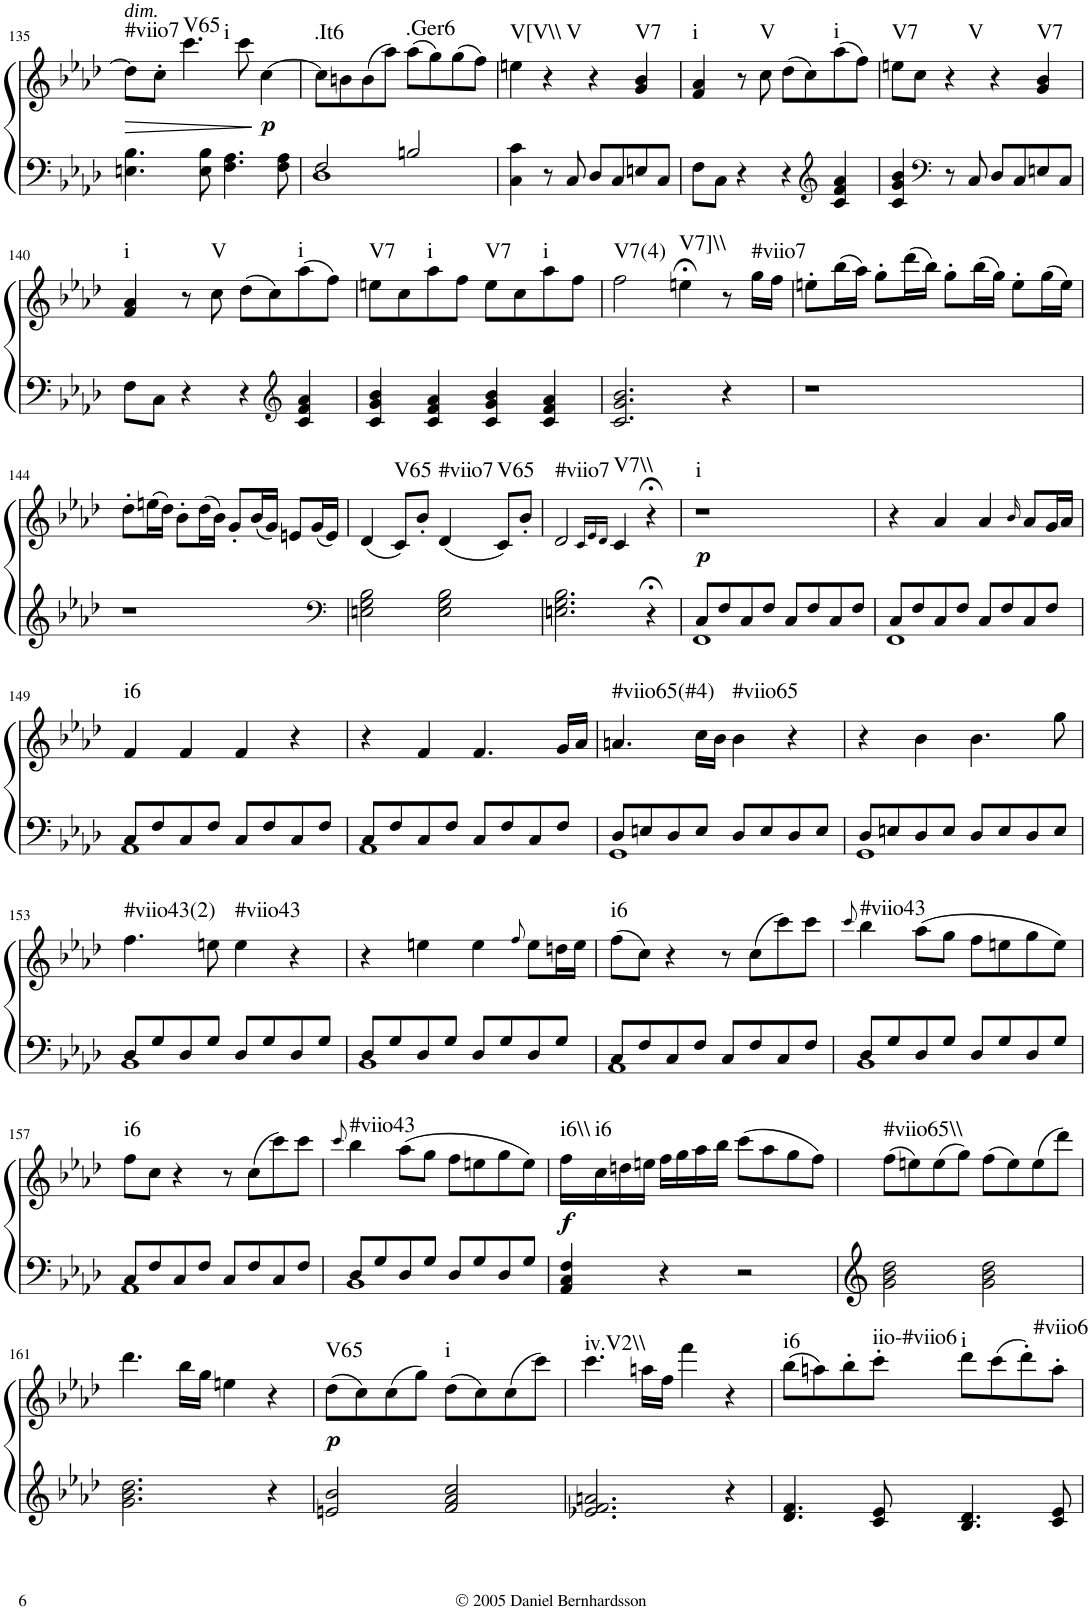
**kern	**kern	**dynam	**harte
*part1	*part1	*part1	*part1
*staff2	*staff1	*staff1/2	*
*I"Piano	*	*	*
*I'Pno.	*	*	*
!!LO:PB:g=z
*clefG2	*clefG2	*	*
*k[b-e-a-d-]	*k[b-e-a-d-]	*	*
*M4/4	*M4/4	*	*
*met(c)	*met(c)	*	*
=135	=135	=135	=135
!	!LO:TX:a:i:t=dim.	!	!
!	!	!LO:HP:b	!LO:H:kt=#viio7
4.En\ 4.B-\	8dd-\L]	>	N
.	8cc'\J	.	.
!	!	!	!LO:H:n=1:kt=V65
!	!	!	!LO:H:n=2:kt=i
.	4.ccc\	.	N N
8E\ 8B-\	.	.	.
4.F\ 4.A-\	.	.	.
.	8ccc\	.	.
!	!	!LO:DY:n=1:b	!
.	[>4cc\	] p	.
8F\ 8A-\	.	.	.
=136	=136	=136	=136
*^	*	*	*
!	!	!	!	!LO:H:kt=.It6
2F/	1D-	8cc\L]	.	N
.	.	8bn\	.	.
.	.	(8b\	.	.
.	.	8aa-\J)	.	.
!	!	!	!	!LO:H:kt=.Ger6
2Bn/	.	(8aa-\L	.	N
.	.	8gg\)	.	.
.	.	(8gg\	.	.
.	.	8ff\J)	.	.
*v	*v	*	*	*
=137	=137	=137	=137
!	!	!	!LO:H:kt=V[V\\
4C\ 4c\	4een\	.	N
!	!	!	!LO:H:kt=V
8r	4r	.	N
8C/	.	.	.
8D-/L	4r	.	.
8C/	.	.	.
!	!	!	!LO:H:kt=V7
8En/	4g/ 4b-/	.	N
8C/J	.	.	.
=138	=138	=138	=138
!	!	!	!LO:H:kt=i
8F\L	4f/ 4a-/	.	N
8C\J	.	.	.
4r	8r	.	.
!	!	!	!LO:H:kt=V
.	8cc\	.	N
4r	(8dd-\L	.	.
.	8cc\)	.	.
*clefG2	*	*	*
!	!	!	!LO:H:kt=i
4c/ 4f/ 4a-/	(8aa-\	.	N
.	8ff\J)	.	.
=139	=139	=139	=139
!	!	!	!LO:H:kt=V7
4c/ 4g/ 4b-/	8een\L	.	N
.	8cc\J	.	.
*clefF4	*	*	*
!	!	!	!LO:H:kt=V
8r	4r	.	N
8C/	.	.	.
8D-/L	4r	.	.
8C/	.	.	.
!	!	!	!LO:H:kt=V7
8En/	4g/ 4b-/	.	N
8C/J	.	.	.
!!LO:LB:g=z
=140	=140	=140	=140
!	!	!	!LO:H:kt=i
8F\L	4f/ 4a-/	.	N
8C\J	.	.	.
4r	8r	.	.
!	!	!	!LO:H:kt=V
.	8cc\	.	N
4r	(8dd-\L	.	.
.	8cc\)	.	.
*clefG2	*	*	*
!	!	!	!LO:H:kt=i
4c/ 4f/ 4a-/	(8aa-\	.	N
.	8ff\J)	.	.
=141	=141	=141	=141
!	!	!	!LO:H:kt=V7
4c/ 4g/ 4b-/	8een\L	.	N
.	8cc\	.	.
!	!	!	!LO:H:kt=i
4c/ 4f/ 4a-/	8aa-\	.	N
.	8ff\J	.	.
!	!	!	!LO:H:kt=V7
4c/ 4g/ 4b-/	8ee\L	.	N
.	8cc\	.	.
!	!	!	!LO:H:kt=i
4c/ 4f/ 4a-/	8aa-\	.	N
.	8ff\J	.	.
=142	=142	=142	=142
!	!	!	!LO:H:kt=V7(4)
2.c/ 2.g/ 2.b-/	2ff\	.	N
!	!	!	!LO:H:kt=V7]\\
.	4een;<\	.	N
4r	8r	.	.
!	!	!	!LO:H:kt=#viio7
.	16gg\LL	.	N
.	16ff\JJ	.	.
=143	=143	=143	=143
1r	8een'\L	.	.
.	(16bb-\L	.	.
.	16aa-\JJ)	.	.
.	8gg'\L	.	.
.	(16ddd-\L	.	.
.	16bb-\JJ)	.	.
.	8gg'\L	.	.
.	(16bb-\L	.	.
.	16gg\JJ)	.	.
.	8ee'\L	.	.
.	(16gg\L	.	.
.	16ee\JJ)	.	.
!!LO:LB:g=z
=144	=144	=144	=144
1r	8dd-'\L	.	.
.	(16een\L	.	.
.	16dd-\JJ)	.	.
.	8b-'\L	.	.
.	(16dd-\L	.	.
.	16b-\JJ)	.	.
.	8g'/L	.	.
.	(16b-/L	.	.
.	16g/JJ)	.	.
.	8en/L	.	.
.	(16g/L	.	.
*clefF4	*	*	*
.	16e/JJ)	.	.
=145	=145	=145	=145
2En\ 2G\ 2B-\	(4d-/	.	.
!	!	!	!LO:H:kt=V65
.	8c/L)	.	N
.	8b-'/J	.	.
!	!	!	!LO:H:kt=#viio7
2E\ 2G\ 2B-\	(4d-/	.	N
!	!	!	!LO:H:kt=V65
.	8c/L)	.	N
.	8b-'/J	.	.
=146	=146	=146	=146
!	!	!	!LO:H:kt=#viio7
2.En\ 2.G\ 2.B-\	2d-/	.	N
.	16qc/LL	.	.
.	16qe-/	.	.
.	16qd-/JJ	.	.
!	!	!	!LO:H:kt=V7\\
.	4c/	.	N
4r;<	4r;<	.	.
=147	=147	=147	=147
*^	*	*	*
!	!	!	!LO:DY:b	!LO:H:kt=i
8C/L	1FF	1r	p	N
8F/	.	.	.	.
8C/	.	.	.	.
8F/J	.	.	.	.
8C/L	.	.	.	.
8F/	.	.	.	.
8C/	.	.	.	.
8F/J	.	.	.	.
=148	=148	=148	=148	=148
8C/L	1FF	4r	.	.
8F/	.	.	.	.
8C/	.	4a-/	.	.
8F/J	.	.	.	.
8C/L	.	4a-/	.	.
8F/	.	.	.	.
.	.	16qb-/	.	.
8C/	.	8a-/L	.	.
8F/J	.	16g/L	.	.
.	.	16a-/JJ	.	.
!!LO:LB:g=z
=149	=149	=149	=149	=149
!	!	!	!	!LO:H:kt=i6
8C/L	1AA-	4f/	.	N
8F/	.	.	.	.
8C/	.	4f/	.	.
8F/J	.	.	.	.
8C/L	.	4f/	.	.
8F/	.	.	.	.
8C/	.	4r	.	.
8F/J	.	.	.	.
=150	=150	=150	=150	=150
8C/L	1AA-	4r	.	.
8F/	.	.	.	.
8C/	.	4f/	.	.
8F/J	.	.	.	.
8C/L	.	4.f/	.	.
8F/	.	.	.	.
8C/	.	.	.	.
8F/J	.	16g/LL	.	.
.	.	16a-/JJ	.	.
=151	=151	=151	=151	=151
!	!	!	!	!LO:H:kt=#viio65(#4)
8D-/L	1GG	4.an/	.	N
8En/	.	.	.	.
8D-/	.	.	.	.
8E/J	.	16cc\LL	.	.
.	.	16b-\JJ	.	.
!	!	!	!	!LO:H:kt=#viio65
8D-/L	.	4b-\	.	N
8E/	.	.	.	.
8D-/	.	4r	.	.
8E/J	.	.	.	.
=152	=152	=152	=152	=152
8D-/L	1GG	4r	.	.
8En/	.	.	.	.
8D-/	.	4b-\	.	.
8E/J	.	.	.	.
8D-/L	.	4.b-\	.	.
8E/	.	.	.	.
8D-/	.	.	.	.
8E/J	.	8gg\	.	.
!!LO:LB:g=z
=153	=153	=153	=153	=153
!	!	!	!	!LO:H:kt=#viio43(2)
8D-/L	1BB-	4.ff\	.	N
8G/	.	.	.	.
8D-/	.	.	.	.
8G/J	.	8een\	.	.
!	!	!	!	!LO:H:kt=#viio43
8D-/L	.	4ee\	.	N
8G/	.	.	.	.
8D-/	.	4r	.	.
8G/J	.	.	.	.
=154	=154	=154	=154	=154
8D-/L	1BB-	4r	.	.
8G/	.	.	.	.
8D-/	.	4een\	.	.
8G/J	.	.	.	.
8D-/L	.	4ee\	.	.
8G/	.	.	.	.
.	.	8qff/	.	.
8D-/	.	8ee\L	.	.
8G/J	.	16ddn\L	.	.
.	.	16ee\JJ	.	.
=155	=155	=155	=155	=155
!	!	!	!	!LO:H:kt=i6
8C/L	1AA-	(8ff\L	.	N
8F/	.	8cc\J)	.	.
8C/	.	4r	.	.
8F/J	.	.	.	.
8C/L	.	8r	.	.
8F/	.	(8cc\L	.	.
8C/	.	8ccc\)	.	.
8F/J	.	8ccc\J	.	.
=156	=156	=156	=156	=156
.	.	8qccc/	.	.
!	!	!	!	!LO:H:kt=#viio43
8D-/L	1BB-	4bb-\	.	N
8G/	.	.	.	.
8D-/	.	(8aa-\L	.	.
8G/J	.	8gg\J	.	.
8D-/L	.	8ff\L	.	.
8G/	.	8een\	.	.
8D-/	.	8gg\	.	.
8G/J	.	8ee\J)	.	.
!!LO:LB:g=z
=157	=157	=157	=157	=157
!	!	!	!	!LO:H:kt=i6
8C/L	1AA-	8ff\L	.	N
8F/	.	8cc\J	.	.
8C/	.	4r	.	.
8F/J	.	.	.	.
8C/L	.	8r	.	.
8F/	.	(8cc\L	.	.
8C/	.	8ccc\)	.	.
8F/J	.	8ccc\J	.	.
=158	=158	=158	=158	=158
.	.	8qccc/	.	.
!	!	!	!	!LO:H:kt=#viio43
8D-/L	1BB-	4bb-\	.	N
8G/	.	.	.	.
8D-/	.	(8aa-\L	.	.
8G/J	.	8gg\J	.	.
8D-/L	.	8ff\L	.	.
8G/	.	8een\	.	.
8D-/	.	8gg\	.	.
8G/J	.	8ee\J)	.	.
*v	*v	*	*	*
=159	=159	=159	=159
!	!	!LO:DY:b	!LO:H:kt=i6\\
4AA-/ 4C/ 4F/	16ff\LL	f	N
!	!	!	!LO:H:kt=i6
.	16cc\	.	N
.	16ddn\	.	.
.	16een\JJ	.	.
4r	16ff\LL	.	.
.	16gg\	.	.
.	16aa-\	.	.
.	16bb-\JJ	.	.
2r	(8ccc\L	.	.
.	8aa-\	.	.
.	8gg\	.	.
.	8ff\J)	.	.
=160	=160	=160	=160
!	!	!	!LO:H:kt=#viio65\\
2g\ 2b-\ 2dd-\	(8ff\L	.	N
.	8een\)	.	.
.	(8ee\	.	.
.	8gg\J)	.	.
2g\ 2b-\ 2dd-\	(8ff\L	.	.
.	8ee\)	.	.
.	(8ee\	.	.
.	8ddd-\J)	.	.
!!LO:LB:g=z
=161	=161	=161	=161
2.g\ 2.b-\ 2.dd-\	4.ddd-\	.	.
.	16bb-\LL	.	.
.	16gg\JJ	.	.
.	4een\	.	.
4r	4r	.	.
=162	=162	=162	=162
!	!	!LO:DY:b	!LO:H:kt=V65
2en/ 2b-/	(8dd-\L	p	N
.	8cc\)	.	.
.	(8cc\	.	.
.	8gg\J)	.	.
!	!	!	!LO:H:kt=i
2f/ 2a-/ 2cc/	(8dd-\L	.	N
.	8cc\)	.	.
.	(8cc\	.	.
.	8ccc\J)	.	.
=163	=163	=163	=163
!	!	!	!LO:H:kt=iv.V2\\
2.e-X/ 2.f/ 2.an/	4.ccc\	.	N
.	16aan\LL	.	.
.	16ff\JJ	.	.
.	4fff\	.	.
4r	4r	.	.
=164	=164	=164	=164
!	!	!	!LO:H:kt=i6
4.d-/ 4.f/	(8bb-\L	.	N
.	8aan\)	.	.
.	8bb-'\	.	.
!	!	!	!LO:H:kt=iio-#viio6
8c/ 8e-/	8ccc'\J	.	N
!	!	!	!LO:H:kt=i
4.B-/ 4.d-/	8ddd-\L	.	N
.	(8ccc\	.	.
.	8ddd-'\)	.	.
!	!	!	!LO:H:kt=#viio6
8c/ 8e-/	8aa'\J	.	N
=	=	=	=
*-	*-	*-	*-
